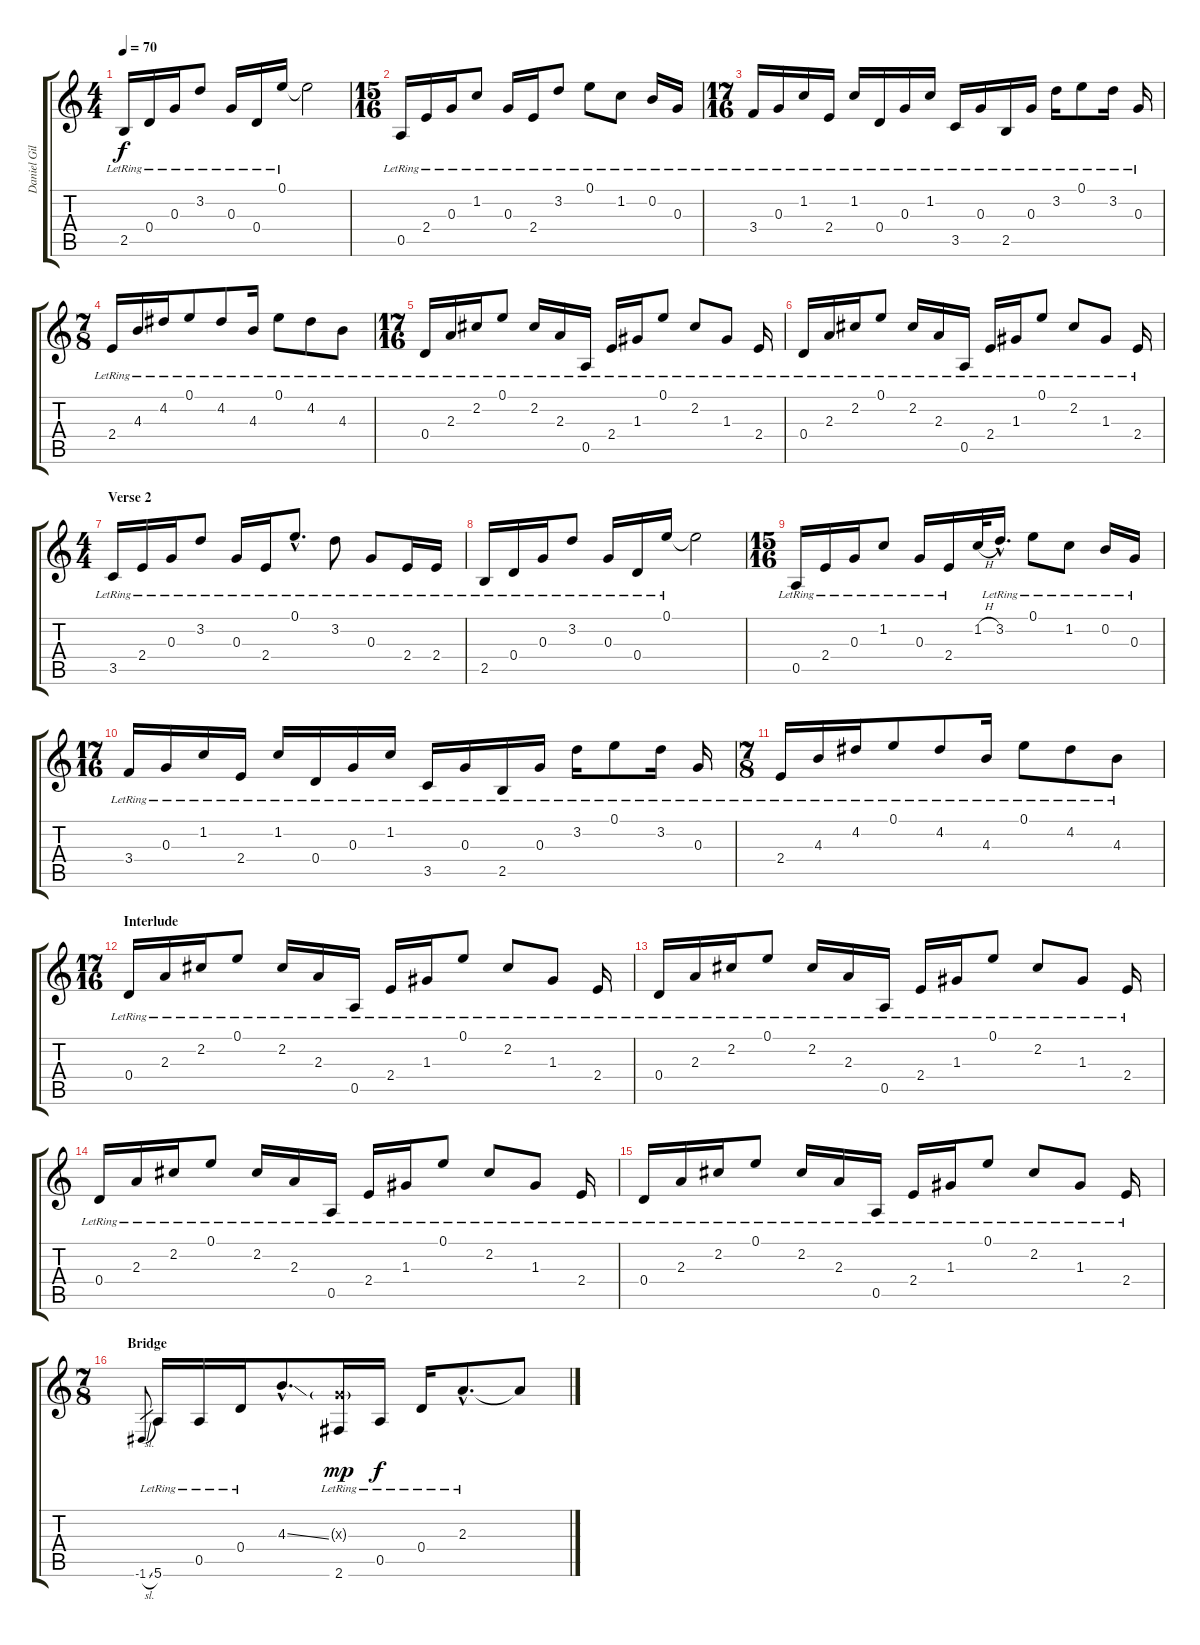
\track ("Daniel Gildenlow" "Daniel Gil") {instrument electricguitarjazz}
\staff {score tabs}
\tuning (E4 B3 G3 D3 A2 E2) {hide}
\ts (4 4)
\tempo 70
\clef g2
\ks c
2.5{lr}.16{dy f} 0.4{lr}.16 0.3{lr}.16 3.2{lr}.8 0.3{lr}.16 0.4{lr}.16 0.1{lr}.16 0.1{t}.2 |
\ts (15 16)
0.5{lr}.16 2.4{lr}.16 0.3{lr}.16 1.2{lr}.8 0.3{lr}.16 2.4{lr}.16 3.2{lr}.8 0.1{lr}.8 1.2{lr}.8 0.2{lr}.16 0.3{lr}.16 |
\ts (17 16)
3.4{lr}.16 0.3{lr}.16 1.2{lr}.16 2.4{lr}.16 1.2{lr}.16 0.4{lr}.16 0.3{lr}.16 1.2{lr}.16 3.5{lr}.16 0.3{lr}.16 2.5{lr}.16 0.3{lr}.16 3.2{lr}.16 0.1{lr}.8 3.2{lr}.16 0.3{lr}.16 |
\ts (7 8)
2.4{lr}.16 4.3{lr}.16 4.2{lr}.16 0.1{lr}.8 4.2{lr}.8 4.3{lr}.16 0.1{lr}.8 4.2{lr}.8 4.3{lr}.8 |
\ts (17 16)
0.4{lr}.16 2.3{lr}.16 2.2{lr}.16 0.1{lr}.8 2.2{lr}.16 2.3{lr}.16 0.5{lr}.16 2.4{lr}.16 1.3{lr}.16 0.1{lr}.8 2.2{lr}.8 1.3{lr}.8 2.4{lr}.16 |
0.4{lr}.16 2.3{lr}.16 2.2{lr}.16 0.1{lr}.8 2.2{lr}.16 2.3{lr}.16 0.5{lr}.16 2.4{lr}.16 1.3{lr}.16 0.1{lr}.8 2.2{lr}.8 1.3{lr}.8 2.4{lr}.16 |
\ts (4 4)
\section ("" "Verse 2")
3.5{lr}.16 2.4{lr}.16 0.3{lr}.16 3.2{lr}.8 0.3{lr}.16 2.4{lr}.16 0.1{hac lr}.8{d} 3.2{lr}.8 0.3{lr}.8 2.4{lr}.16 2.4{lr}.16 |
2.5{lr}.16 0.4{lr}.16 0.3{lr}.16 3.2{lr}.8 0.3{lr}.16 0.4{lr}.16 0.1{lr}.16 0.1{t}.2 |
\ts (15 16)
0.5{lr}.16 2.4{lr}.16 0.3{lr}.16 1.2{lr}.8 0.3{lr}.16 2.4{lr}.16 1.2{h}.32 3.2{hac lr}.16{d} 0.1{lr}.8 1.2{lr}.8 0.2{lr}.16 0.3{lr}.16 |
\ts (17 16)
3.4{lr}.16 0.3{lr}.16 1.2{lr}.16 2.4{lr}.16 1.2{lr}.16 0.4{lr}.16 0.3{lr}.16 1.2{lr}.16 3.5{lr}.16 0.3{lr}.16 2.5{lr}.16 0.3{lr}.16 3.2{lr}.16 0.1{lr}.8 3.2{lr}.16 0.3{lr}.16 |
\ts (7 8)
2.4{lr}.16 4.3{lr}.16 4.2{lr}.16 0.1{lr}.8 4.2{lr}.8 4.3{lr}.16 0.1{lr}.8 4.2{lr}.8 4.3{lr}.8 |
\ts (17 16)
\section ("" "Interlude")
0.4{lr}.16 2.3{lr}.16 2.2{lr}.16 0.1{lr}.8 2.2{lr}.16 2.3{lr}.16 0.5{lr}.16 2.4{lr}.16 1.3{lr}.16 0.1{lr}.8 2.2{lr}.8 1.3{lr}.8 2.4{lr}.16 |
0.4{lr}.16 2.3{lr}.16 2.2{lr}.16 0.1{lr}.8 2.2{lr}.16 2.3{lr}.16 0.5{lr}.16 2.4{lr}.16 1.3{lr}.16 0.1{lr}.8 2.2{lr}.8 1.3{lr}.8 2.4{lr}.16 |
0.4{lr}.16 2.3{lr}.16 2.2{lr}.16 0.1{lr}.8 2.2{lr}.16 2.3{lr}.16 0.5{lr}.16 2.4{lr}.16 1.3{lr}.16 0.1{lr}.8 2.2{lr}.8 1.3{lr}.8 2.4{lr}.16 |
0.4{lr}.16 2.3{lr}.16 2.2{lr}.16 0.1{lr}.8 2.2{lr}.16 2.3{lr}.16 0.5{lr}.16 2.4{lr}.16 1.3{lr}.16 0.1{lr}.8 2.2{lr}.8 1.3{lr}.8 2.4{lr}.16 |
\ts (7 8)
\section ("" "Bridge")
-1.6{sl}.8{gr} 5.6{lr}.16 0.5{lr}.16 0.4{lr}.16 4.3{ss hac}.8{d} (0.3{g x} 2.6{lr}).16{dy mp} 0.5{lr}.16{dy f} 0.4{lr}.16 2.3{hac lr}.8{d} 2.3{t}.8
